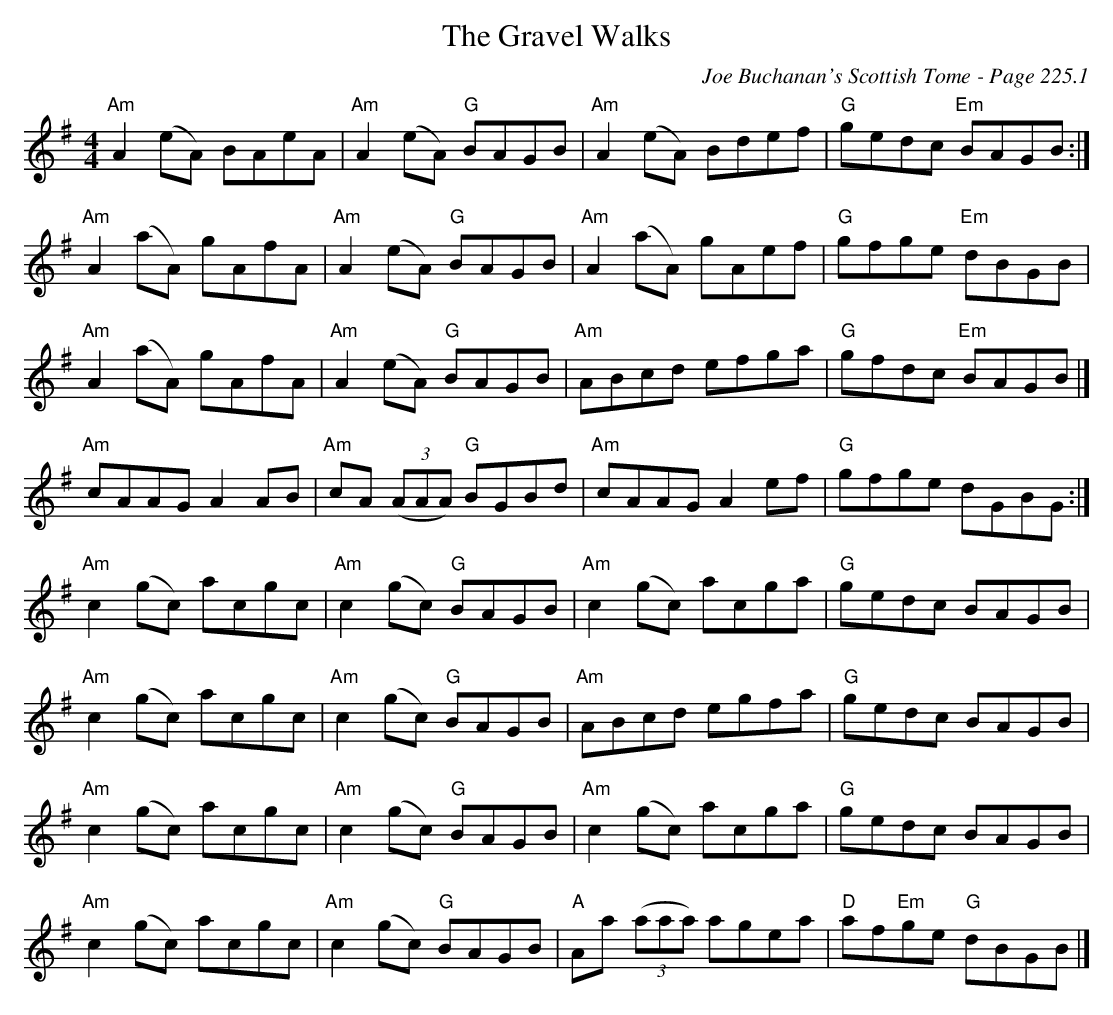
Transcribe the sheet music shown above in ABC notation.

X:1
T:Gravel Walks, The
C:Joe Buchanan's Scottish Tome - Page 225.1
L:1/8
M:4/4
K:G
"Am"A2 (eA) BAeA | "Am"A2 (eA) "G"BAGB | "Am"A2 (eA) Bdef | "G"gedc "Em"BAGB :|
"Am"A2 (aA) gAfA | "Am"A2 (eA) "G"BAGB | "Am"A2 (aA) gAef | "G"gfge "Em"dBGB |
"Am"A2 (aA) gAfA | "Am"A2 (eA) "G"BAGB | "Am"ABcd efga | "G"gfdc "Em"BAGB |]
"Am"cAAG A2 AB | "Am"cA ((3AAA) "G"BGBd | "Am"cAAG A2 ef | "G"gfge dGBG :|
"Am"c2 (gc) acgc | "Am"c2 (gc) "G"BAGB | "Am"c2 (gc) acga | "G"gedc BAGB |
"Am"c2 (gc) acgc | "Am"c2 (gc) "G"BAGB | "Am"ABcd egfa | "G"gedc BAGB |
"Am"c2 (gc) acgc | "Am"c2 (gc) "G"BAGB | "Am"c2 (gc) acga | "G"gedc BAGB |
"Am"c2 (gc) acgc | "Am"c2 (gc) "G"BAGB | "A"Aa ((3aaa) agea | "D"af"Em"ge "G"dBGB |]
